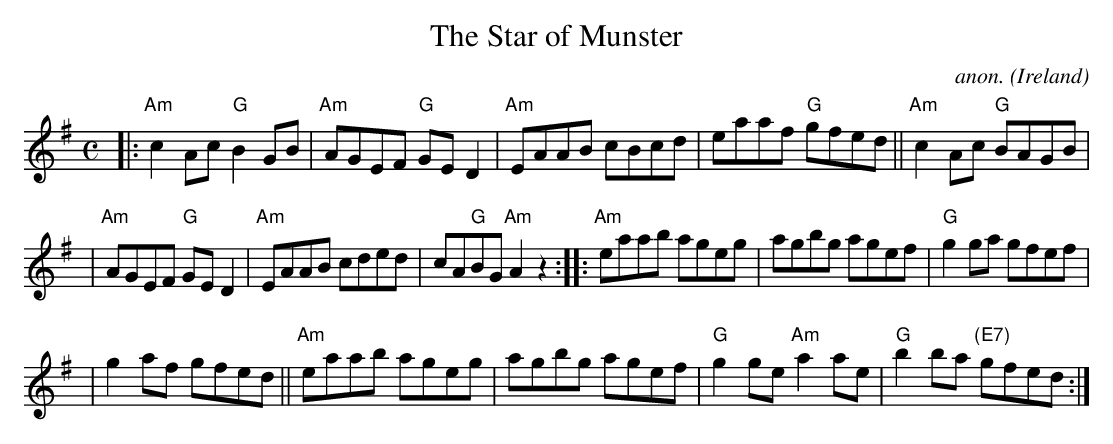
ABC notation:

X:1
T: The Star of Munster
C:anon.
O:Ireland
M:C
L:1/8
K:Ador
|: "Am"c2Ac "G"B2GB | "Am"AGEF "G"GED2 | "Am"EAAB cBcd | eaaf "G"gfed || "Am"c2Ac "G"BAGB |
| "Am"AGEF "G"GED2 | "Am"EAAB cded | cA"G"BG "Am"A2z2 ::  "Am"eaab ageg | agbg agef | "G"g2ga gfef |
| g2af gfed || "Am"eaab ageg | agbg agef | "G"g2ge "Am"a2ae | "G"b2ba "(E7)"gfed :|
